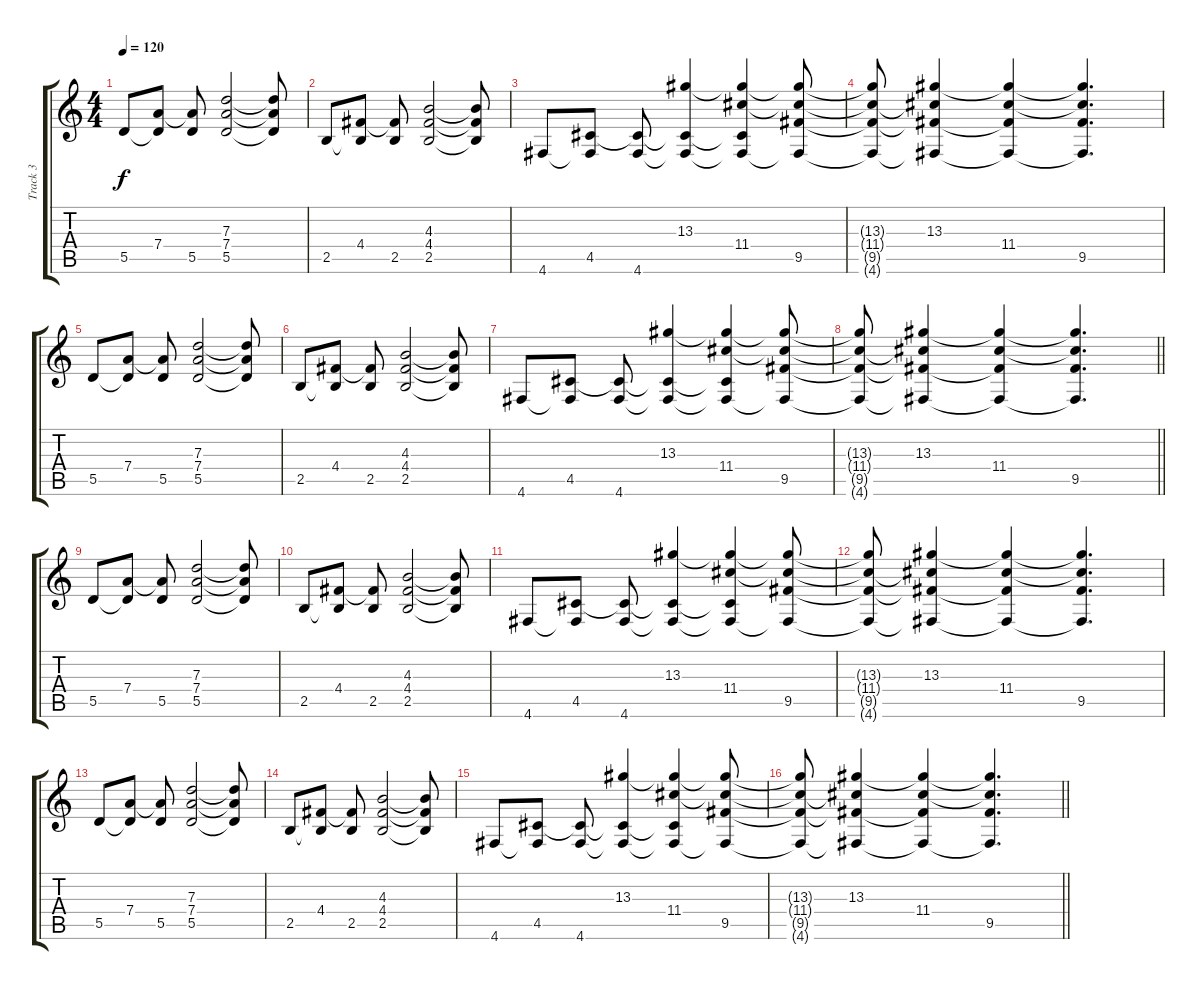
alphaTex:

\track ("Track 3" "Track 3") {instrument acousticguitarsteel}
\staff {score tabs}
\tuning (E4 B3 G3 D3 A2 D2) {hide}
\ts (4 4)
\tempo 120
\clef g2
\ks c
5.5.8{dy f} (7.4 5.5{t}).8 (7.4{t} 5.5).8 (7.3 7.4 5.5).2 (7.3{t} 7.4{t} 5.5{t}).8 |
2.5.8 (4.4 2.5{t}).8 (4.4{t} 2.5).8 (4.3 4.4 2.5).2 (4.3{t} 4.4{t} 2.5{t}).8 |
4.6.8 (4.5 4.6{t}).8 (4.5{t} 4.6).8 (13.3 4.5{t} 4.6{t}).4 (13.3{t} 11.4 4.5{t} 4.6{t}).4 (13.3{t} 11.4{t} 9.5 4.6{t}).8 |
(13.3{t} 11.4{t} 9.5{t} 4.6{t}).8 (13.3 11.4{t} 9.5{t} 4.6{t}).4 (13.3{t} 11.4 9.5{t} 4.6{t}).4 (13.3{t} 11.4{t} 9.5 4.6{t}).4{d} |
5.5.8 (7.4 5.5{t}).8 (7.4{t} 5.5).8 (7.3 7.4 5.5).2 (7.3{t} 7.4{t} 5.5{t}).8 |
2.5.8 (4.4 2.5{t}).8 (4.4{t} 2.5).8 (4.3 4.4 2.5).2 (4.3{t} 4.4{t} 2.5{t}).8 |
4.6.8 (4.5 4.6{t}).8 (4.5{t} 4.6).8 (13.3 4.5{t} 4.6{t}).4 (13.3{t} 11.4 4.5{t} 4.6{t}).4 (13.3{t} 11.4{t} 9.5 4.6{t}).8 |
\barLineRight lightlight
(13.3{t} 11.4{t} 9.5{t} 4.6{t}).8 (13.3 11.4{t} 9.5{t} 4.6{t}).4 (13.3{t} 11.4 9.5{t} 4.6{t}).4 (13.3{t} 11.4{t} 9.5 4.6{t}).4{d} |
5.5.8 (7.4 5.5{t}).8 (7.4{t} 5.5).8 (7.3 7.4 5.5).2 (7.3{t} 7.4{t} 5.5{t}).8 |
2.5.8 (4.4 2.5{t}).8 (4.4{t} 2.5).8 (4.3 4.4 2.5).2 (4.3{t} 4.4{t} 2.5{t}).8 |
4.6.8 (4.5 4.6{t}).8 (4.5{t} 4.6).8 (13.3 4.5{t} 4.6{t}).4 (13.3{t} 11.4 4.5{t} 4.6{t}).4 (13.3{t} 11.4{t} 9.5 4.6{t}).8 |
(13.3{t} 11.4{t} 9.5{t} 4.6{t}).8 (13.3 11.4{t} 9.5{t} 4.6{t}).4 (13.3{t} 11.4 9.5{t} 4.6{t}).4 (13.3{t} 11.4{t} 9.5 4.6{t}).4{d} |
5.5.8 (7.4 5.5{t}).8 (7.4{t} 5.5).8 (7.3 7.4 5.5).2 (7.3{t} 7.4{t} 5.5{t}).8 |
2.5.8 (4.4 2.5{t}).8 (4.4{t} 2.5).8 (4.3 4.4 2.5).2 (4.3{t} 4.4{t} 2.5{t}).8 |
4.6.8 (4.5 4.6{t}).8 (4.5{t} 4.6).8 (13.3 4.5{t} 4.6{t}).4 (13.3{t} 11.4 4.5{t} 4.6{t}).4 (13.3{t} 11.4{t} 9.5 4.6{t}).8 |
\barLineRight lightlight
(13.3{t} 11.4{t} 9.5{t} 4.6{t}).8 (13.3 11.4{t} 9.5{t} 4.6{t}).4 (13.3{t} 11.4 9.5{t} 4.6{t}).4 (13.3{t} 11.4{t} 9.5 4.6{t}).4{d}
